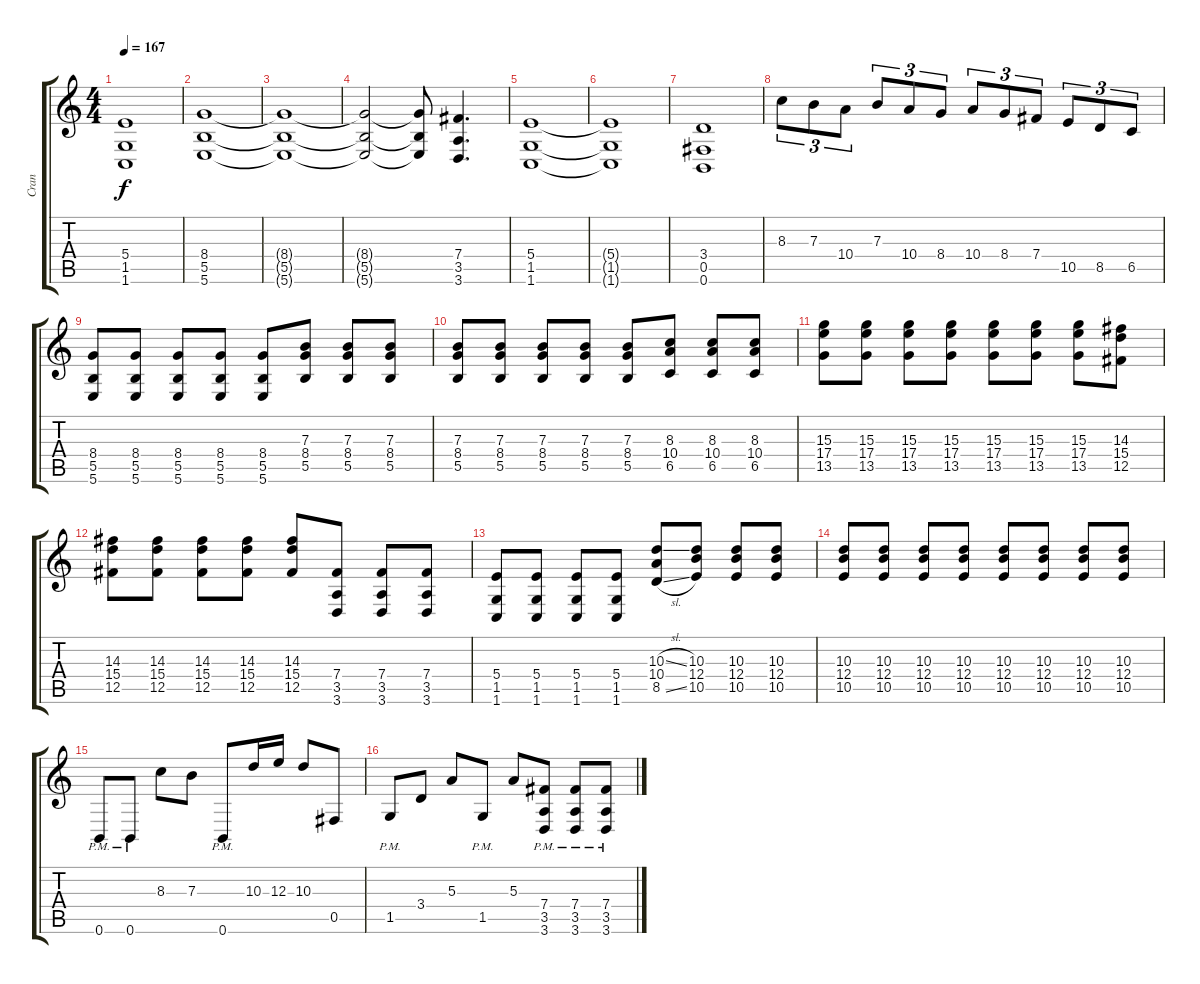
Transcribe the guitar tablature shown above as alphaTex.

\track ("Cran" "Cran") {instrument distortionguitar}
\staff {score tabs}
\tuning (Db4 Ab3 E3 B2 Gb2 B1) {hide}
\ts (4 4)
\tempo 167
\clef g2
\ks c
(5.4 1.5 1.6).1{dy f} |
(8.4 5.5 5.6).1 |
(8.4{t} 5.5{t} 5.6{t}).1 |
(8.4{t} 5.5{t} 5.6{t}).2 (8.4{t} 5.5{t} 5.6{t}).8 (7.4 3.5 3.6).4{d} |
(5.4 1.5 1.6).1 |
(5.4{t} 1.5{t} 1.6{t}).1 |
(3.4 0.5 0.6).1 |
8.3.8{tu (3 2)} 7.3.8{tu (3 2)} 10.4.8{tu (3 2)} 7.3.8{tu (3 2)} 10.4.8{tu (3 2)} 8.4.8{tu (3 2)} 10.4.8{tu (3 2)} 8.4.8{tu (3 2)} 7.4.8{tu (3 2)} 10.5.8{tu (3 2)} 8.5.8{tu (3 2)} 6.5.8{tu (3 2)} |
(8.4 5.5 5.6).8 (8.4 5.5 5.6).8 (8.4 5.5 5.6).8 (8.4 5.5 5.6).8 (8.4 5.5 5.6).8 (7.3 8.4 5.5).8 (7.3 8.4 5.5).8 (7.3 8.4 5.5).8 |
(7.3 8.4 5.5).8 (7.3 8.4 5.5).8 (7.3 8.4 5.5).8 (7.3 8.4 5.5).8 (7.3 8.4 5.5).8 (8.3 10.4 6.5).8 (8.3 10.4 6.5).8 (8.3 10.4 6.5).8 |
(15.3 17.4 13.5).8 (15.3 17.4 13.5).8 (15.3 17.4 13.5).8 (15.3 17.4 13.5).8 (15.3 17.4 13.5).8 (15.3 17.4 13.5).8 (15.3 17.4 13.5).8 (14.3 15.4 12.5).8 |
(14.3 15.4 12.5).8 (14.3 15.4 12.5).8 (14.3 15.4 12.5).8 (14.3 15.4 12.5).8 (14.3 15.4 12.5).8 (7.4 3.5 3.6).8 (7.4 3.5 3.6).8 (7.4 3.5 3.6).8 |
(5.4 1.5 1.6).8 (5.4 1.5 1.6).8 (5.4 1.5 1.6).8 (5.4 1.5 1.6).8 (10.3{sl} 10.4 8.5{sl}).8 (10.3 12.4 10.5).8 (10.3 12.4 10.5).8 (10.3 12.4 10.5).8 |
(10.3 12.4 10.5).8 (10.3 12.4 10.5).8 (10.3 12.4 10.5).8 (10.3 12.4 10.5).8 (10.3 12.4 10.5).8 (10.3 12.4 10.5).8 (10.3 12.4 10.5).8 (10.3 12.4 10.5).8 |
0.6{pm}.8 0.6{pm}.8 8.3.8 7.3.8 0.6{pm}.8 10.3.16 12.3.16 10.3.8 0.5.8 |
1.5{pm}.8 3.4.8 5.3.8 1.5{pm}.8 5.3.8 (7.4{pm} 3.5{pm} 3.6{pm}).8 (7.4{pm} 3.5{pm} 3.6{pm}).8 (7.4{pm} 3.5{pm} 3.6{pm}).8
